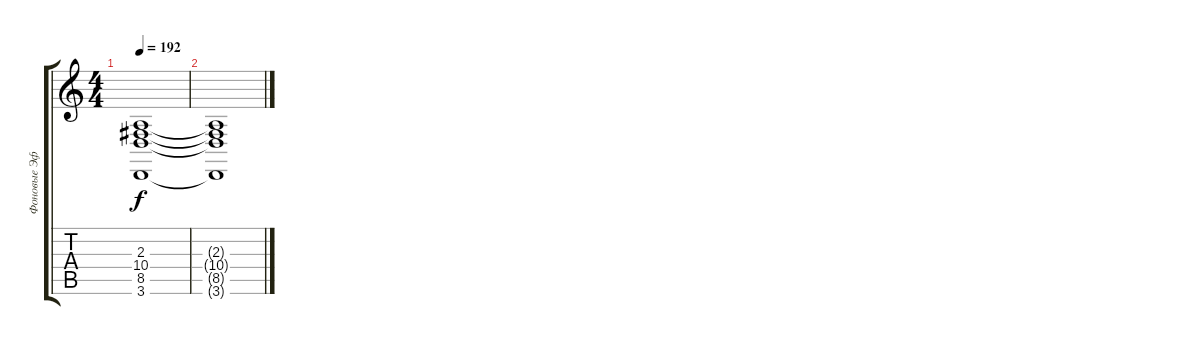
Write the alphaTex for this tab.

\track ("Фоновые Эффекты" "Фоновые Эф") {instrument synthstrings2}
\staff {score tabs}
\tuning (Db4 Ab3 E3 B2 Gb2 B1) {hide}
\ts (4 4)
\tempo 192
\clef g2
\ks c
(2.3{t} 10.4{t} 8.5{t} 3.6{t}).1{dy f} |
(2.3{t} 10.4{t} 8.5{t} 3.6{t}).1
